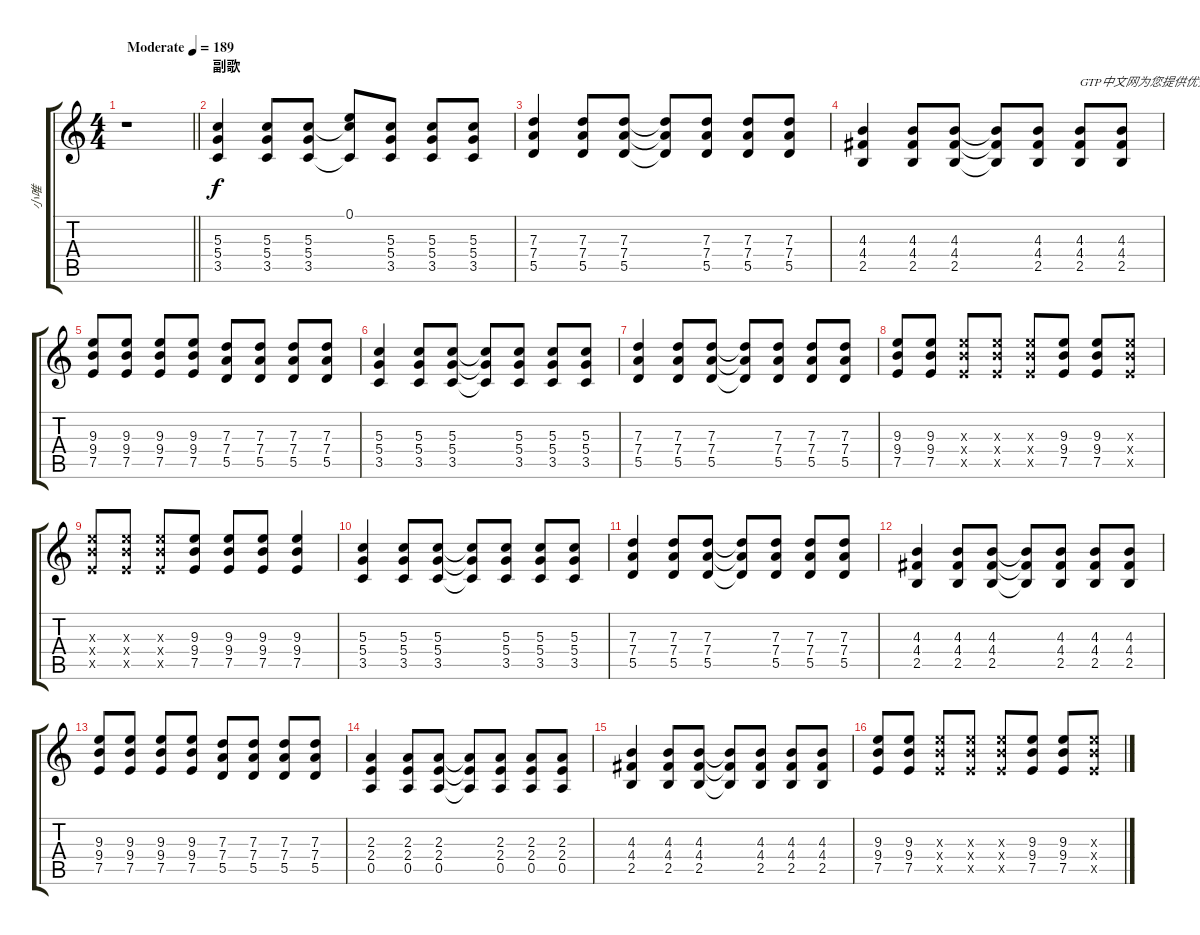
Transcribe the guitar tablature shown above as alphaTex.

\track ("小唯" "小唯") {instrument overdrivenguitar}
\staff {score tabs}
\tuning (E4 B3 G3 D3 A2 E2) {hide}
\ts (4 4)
\tempo (189 "Moderate")
\clef g2
\barLineRight lightlight
\ks c
r.1{dy f instrument overdrivenguitar} |
\section ("" "副歌")
(5.3 5.4 3.5).4 (5.3 5.4 3.5).8 (5.3 5.4 3.5).8 (0.1 5.3{t} 3.5{t}).8 (5.3 5.4 3.5).8 (5.3 5.4 3.5).8 (5.3 5.4 3.5).8 |
(7.3 7.4 5.5).4 (7.3 7.4 5.5).8 (7.3 7.4 5.5).8 (7.3{t} 7.4{t} 5.5{t}).8 (7.3 7.4 5.5).8 (7.3 7.4 5.5).8 (7.3 7.4 5.5).8 |
(4.3 4.4 2.5).4 (4.3 4.4 2.5).8 (4.3 4.4 2.5).8 (4.3{t} 4.4{t} 2.5{t}).8 (4.3 4.4 2.5).8 (4.3 4.4 2.5).8{txt "GTP中文网为您提供优秀的谱子"} (4.3 4.4 2.5).8 |
(9.3 9.4 7.5).8 (9.3 9.4 7.5).8 (9.3 9.4 7.5).8 (9.3 9.4 7.5).8 (7.3 7.4 5.5).8 (7.3 7.4 5.5).8 (7.3 7.4 5.5).8 (7.3 7.4 5.5).8 |
(5.3 5.4 3.5).4 (5.3 5.4 3.5).8 (5.3 5.4 3.5).8 (5.3{t} 5.4{t} 3.5{t}).8 (5.3 5.4 3.5).8 (5.3 5.4 3.5).8 (5.3 5.4 3.5).8 |
(7.3 7.4 5.5).4 (7.3 7.4 5.5).8 (7.3 7.4 5.5).8 (7.3{t} 7.4{t} 5.5{t}).8 (7.3 7.4 5.5).8 (7.3 7.4 5.5).8 (7.3 7.4 5.5).8 |
(9.3 9.4 7.5).8{beam Up} (9.3 9.4 7.5).8{beam Up} (9.3{x} 9.4{x} 7.5{x}).8{beam Up} (9.3{x} 9.4{x} 7.5{x}).8{beam Up} (9.3{x} 9.4{x} 7.5{x}).8{beam Up} (9.3 9.4 7.5).8{beam Up} (9.3 9.4 7.5).8{beam Up} (9.3{x} 9.4{x} 7.5{x}).8{beam Up} |
(9.3{x} 9.4{x} 7.5{x}).8{beam Up} (9.3{x} 9.4{x} 7.5{x}).8{beam Up} (9.3{x} 9.4{x} 7.5{x}).8{beam Up} (9.3 9.4 7.5).8{beam Up} (9.3 9.4 7.5).8{beam Up} (9.3 9.4 7.5).8{beam Up} (9.3 9.4 7.5).4{beam Up} |
(5.3 5.4 3.5).4 (5.3 5.4 3.5).8 (5.3 5.4 3.5).8 (5.3{t} 5.4{t} 3.5{t}).8 (5.3 5.4 3.5).8 (5.3 5.4 3.5).8 (5.3 5.4 3.5).8 |
(7.3 7.4 5.5).4 (7.3 7.4 5.5).8 (7.3 7.4 5.5).8 (7.3{t} 7.4{t} 5.5{t}).8 (7.3 7.4 5.5).8 (7.3 7.4 5.5).8 (7.3 7.4 5.5).8 |
(4.3 4.4 2.5).4 (4.3 4.4 2.5).8 (4.3 4.4 2.5).8 (4.3{t} 4.4{t} 2.5{t}).8 (4.3 4.4 2.5).8 (4.3 4.4 2.5).8 (4.3 4.4 2.5).8 |
(9.3 9.4 7.5).8{beam Up} (9.3 9.4 7.5).8{beam Up} (9.3 9.4 7.5).8{beam Up} (9.3 9.4 7.5).8{beam Up} (7.3 7.4 5.5).8 (7.3 7.4 5.5).8 (7.3 7.4 5.5).8 (7.3 7.4 5.5).8 |
(2.3 2.4 0.5).4 (2.3 2.4 0.5).8 (2.3 2.4 0.5).8 (2.3{t} 2.4{t} 0.5{t}).8 (2.3 2.4 0.5).8 (2.3 2.4 0.5).8 (2.3 2.4 0.5).8 |
(4.3 4.4 2.5).4 (4.3 4.4 2.5).8 (4.3 4.4 2.5).8 (4.3{t} 4.4{t} 2.5{t}).8 (4.3 4.4 2.5).8 (4.3 4.4 2.5).8 (4.3 4.4 2.5).8 |
(9.3 9.4 7.5).8{beam Up} (9.3 9.4 7.5).8{beam Up} (9.3{x} 9.4{x} 7.5{x}).8{beam Up} (9.3{x} 9.4{x} 7.5{x}).8{beam Up} (9.3{x} 9.4{x} 7.5{x}).8{beam Up} (9.3 9.4 7.5).8{beam Up} (9.3 9.4 7.5).8{beam Up} (9.3{x} 9.4{x} 7.5{x}).8{beam Up}
